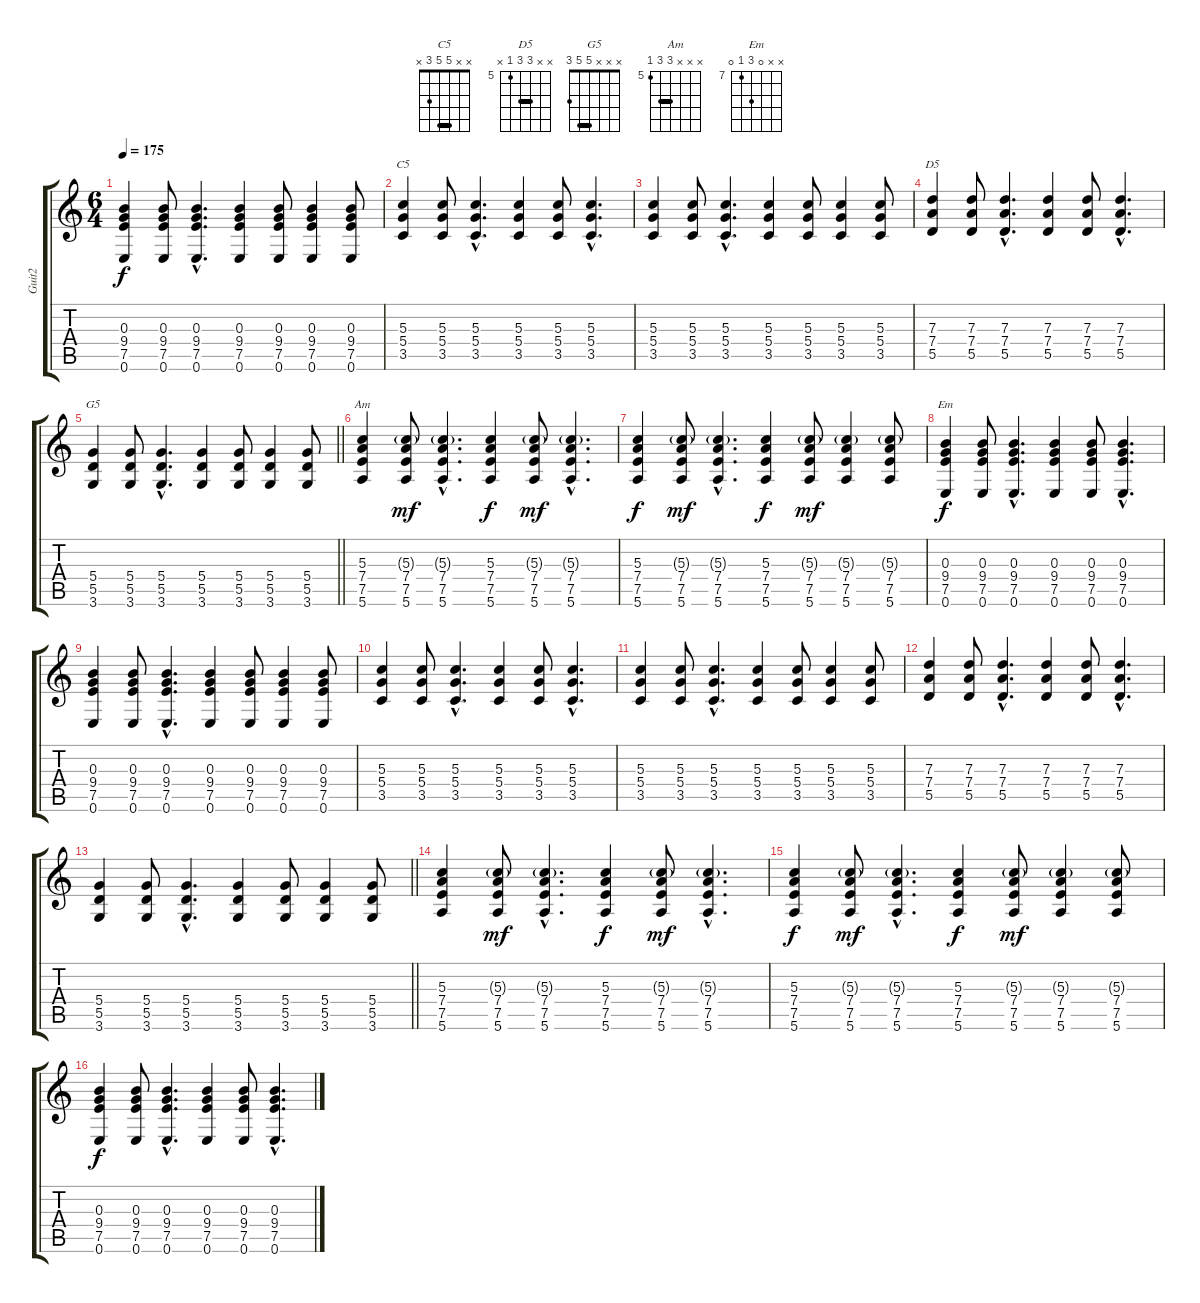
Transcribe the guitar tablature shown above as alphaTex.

\track ("Guit2" "Guit2") {instrument acousticguitarsteel}
\staff {score tabs}
\tuning (E4 B3 G3 D3 A2 E2) {hide}
\chord ("C5" x x 5 5 3 x) {barre 5}
\chord ("D5" x x 7 7 5 x) {firstfret 5 barre 7}
\chord ("G5" x x x 5 5 3) {barre 5}
\chord ("Am" x x x 7 7 5) {firstfret 5 barre 7}
\chord ("Em" x x 0 9 7 0) {firstfret 7}
\ts (6 4)
\tempo 175
\clef g2
\ks c
(0.3 9.4 7.5 0.6).4{dy f} (0.3 9.4 7.5 0.6).8 (0.3{hac} 9.4{hac} 7.5{hac} 0.6{hac}).4{d} (0.3 9.4 7.5 0.6).4 (0.3 9.4 7.5 0.6).8 (0.3 9.4 7.5 0.6).4 (0.3 9.4 7.5 0.6).8 |
(5.3 5.4 3.5).4{ch "C5"} (5.3 5.4 3.5).8 (5.3{hac} 5.4{hac} 3.5{hac}).4{d} (5.3 5.4 3.5).4 (5.3 5.4 3.5).8 (5.3{hac} 5.4{hac} 3.5{hac}).4{d} |
(5.3 5.4 3.5).4 (5.3 5.4 3.5).8 (5.3{hac} 5.4{hac} 3.5{hac}).4{d} (5.3 5.4 3.5).4 (5.3 5.4 3.5).8 (5.3 5.4 3.5).4 (5.3 5.4 3.5).8 |
(7.3 7.4 5.5).4{ch "D5"} (7.3 7.4 5.5).8 (7.3{hac} 7.4{hac} 5.5{hac}).4{d} (7.3 7.4 5.5).4 (7.3 7.4 5.5).8 (7.3{hac} 7.4{hac} 5.5{hac}).4{d} |
\barLineRight lightlight
(5.4 5.5 3.6).4{ch "G5"} (5.4 5.5 3.6).8 (5.4{hac} 5.5{hac} 3.6{hac}).4{d} (5.4 5.5 3.6).4 (5.4 5.5 3.6).8 (5.4 5.5 3.6).4 (5.4 5.5 3.6).8 |
\section ("" "")
(5.3 7.4 7.5 5.6).4{ch "Am"} (5.3{g} 7.4 7.5 5.6).8{dy mf} (5.3{g hac} 7.4{hac} 7.5{hac} 5.6{hac}).4{d} (5.3 7.4 7.5 5.6).4{dy f} (5.3{g} 7.4 7.5 5.6).8{dy mf} (5.3{g hac} 7.4{hac} 7.5{hac} 5.6{hac}).4{d} |
(5.3 7.4 7.5 5.6).4{dy f} (5.3{g} 7.4 7.5 5.6).8{dy mf} (5.3{g hac} 7.4{hac} 7.5{hac} 5.6{hac}).4{d} (5.3 7.4 7.5 5.6).4{dy f} (5.3{g} 7.4 7.5 5.6).8{dy mf} (5.3{g} 7.4 7.5 5.6).4 (5.3{g} 7.4 7.5 5.6).8 |
(0.3 9.4 7.5 0.6).4{ch "Em" dy f} (0.3 9.4 7.5 0.6).8 (0.3{hac} 9.4{hac} 7.5{hac} 0.6{hac}).4{d} (0.3 9.4 7.5 0.6).4 (0.3 9.4 7.5 0.6).8 (0.3{hac} 9.4{hac} 7.5{hac} 0.6{hac}).4{d} |
(0.3 9.4 7.5 0.6).4 (0.3 9.4 7.5 0.6).8 (0.3{hac} 9.4{hac} 7.5{hac} 0.6{hac}).4{d} (0.3 9.4 7.5 0.6).4 (0.3 9.4 7.5 0.6).8 (0.3 9.4 7.5 0.6).4 (0.3 9.4 7.5 0.6).8 |
(5.3 5.4 3.5).4 (5.3 5.4 3.5).8 (5.3{hac} 5.4{hac} 3.5{hac}).4{d} (5.3 5.4 3.5).4 (5.3 5.4 3.5).8 (5.3{hac} 5.4{hac} 3.5{hac}).4{d} |
(5.3 5.4 3.5).4 (5.3 5.4 3.5).8 (5.3{hac} 5.4{hac} 3.5{hac}).4{d} (5.3 5.4 3.5).4 (5.3 5.4 3.5).8 (5.3 5.4 3.5).4 (5.3 5.4 3.5).8 |
(7.3 7.4 5.5).4 (7.3 7.4 5.5).8 (7.3{hac} 7.4{hac} 5.5{hac}).4{d} (7.3 7.4 5.5).4 (7.3 7.4 5.5).8 (7.3{hac} 7.4{hac} 5.5{hac}).4{d} |
\barLineRight lightlight
(5.4 5.5 3.6).4 (5.4 5.5 3.6).8 (5.4{hac} 5.5{hac} 3.6{hac}).4{d} (5.4 5.5 3.6).4 (5.4 5.5 3.6).8 (5.4 5.5 3.6).4 (5.4 5.5 3.6).8 |
\section ("" "")
(5.3 7.4 7.5 5.6).4 (5.3{g} 7.4 7.5 5.6).8{dy mf} (5.3{g hac} 7.4{hac} 7.5{hac} 5.6{hac}).4{d} (5.3 7.4 7.5 5.6).4{dy f} (5.3{g} 7.4 7.5 5.6).8{dy mf} (5.3{g hac} 7.4{hac} 7.5{hac} 5.6{hac}).4{d} |
(5.3 7.4 7.5 5.6).4{dy f} (5.3{g} 7.4 7.5 5.6).8{dy mf} (5.3{g hac} 7.4{hac} 7.5{hac} 5.6{hac}).4{d} (5.3 7.4 7.5 5.6).4{dy f} (5.3{g} 7.4 7.5 5.6).8{dy mf} (5.3{g} 7.4 7.5 5.6).4 (5.3{g} 7.4 7.5 5.6).8 |
(0.3 9.4 7.5 0.6).4{dy f} (0.3 9.4 7.5 0.6).8 (0.3{hac} 9.4{hac} 7.5{hac} 0.6{hac}).4{d} (0.3 9.4 7.5 0.6).4 (0.3 9.4 7.5 0.6).8 (0.3{hac} 9.4{hac} 7.5{hac} 0.6{hac}).4{d}
